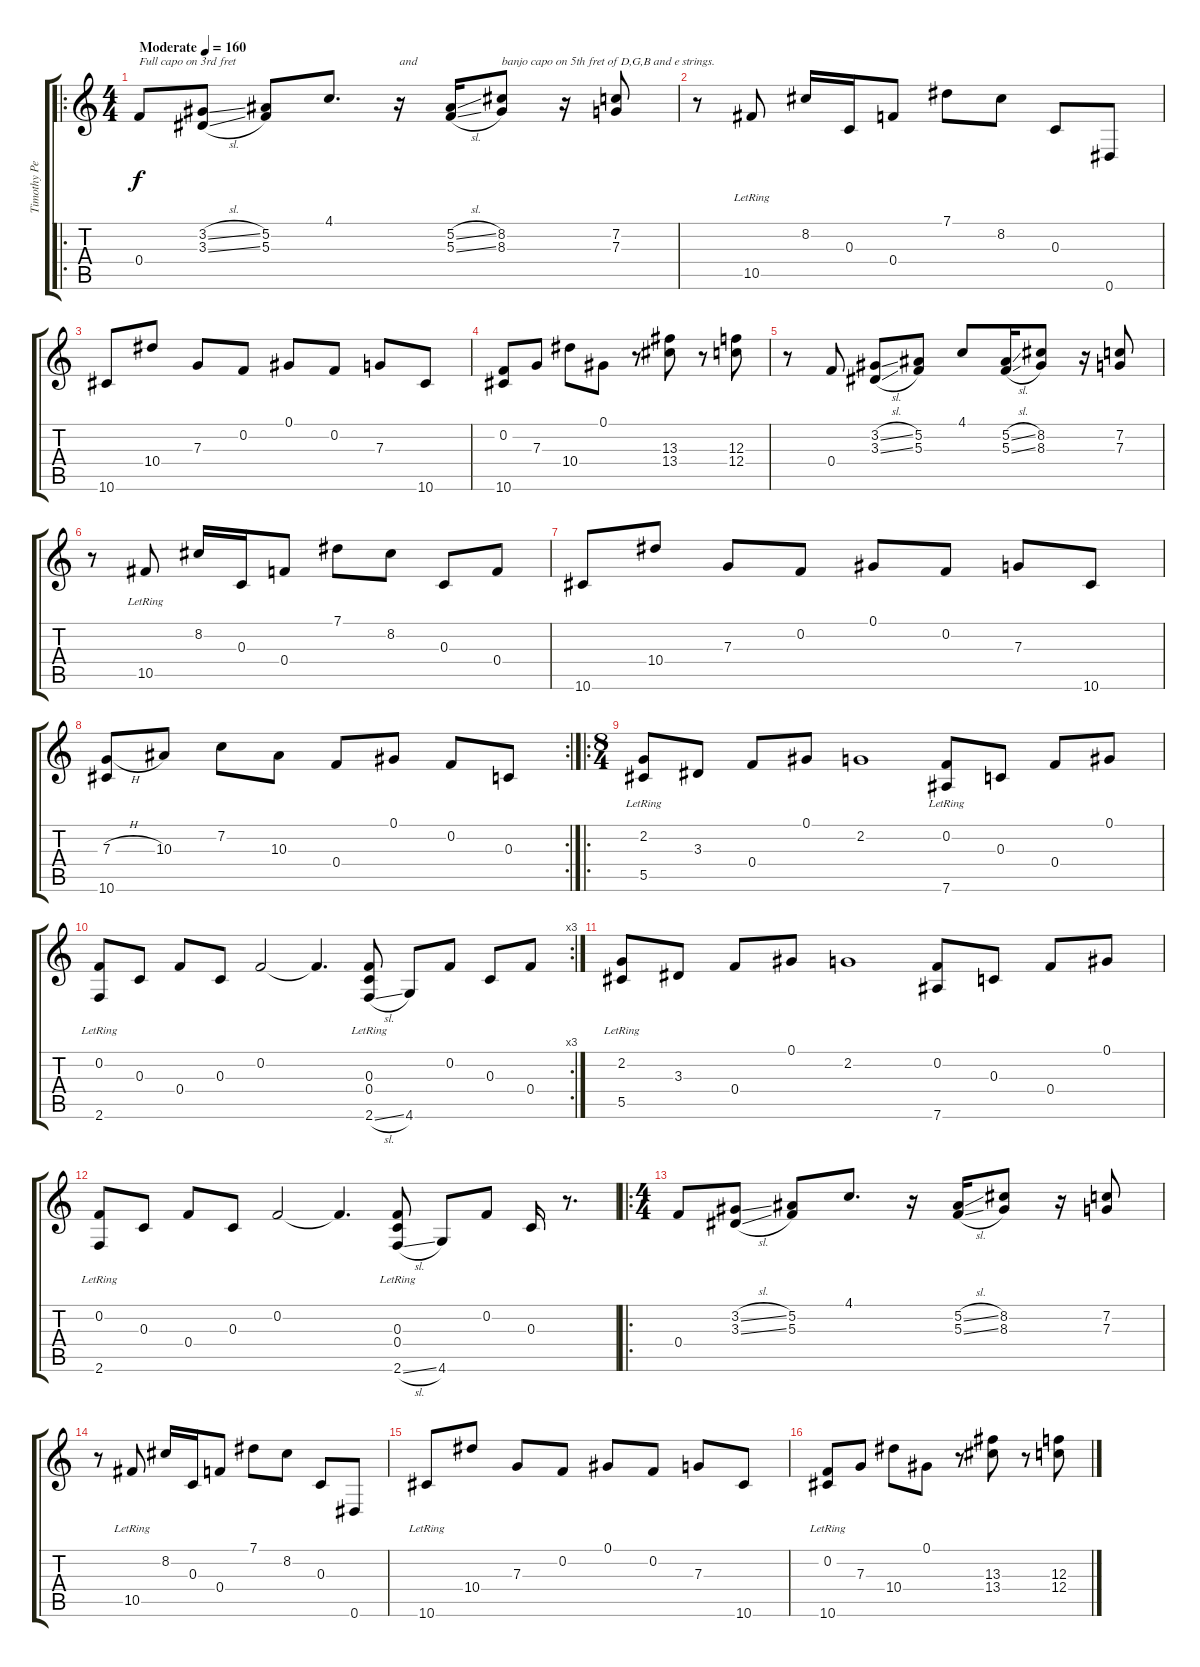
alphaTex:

\track ("Timothy Peter Collis" "Timothy Pe") {instrument electricguitarclean}
\staff {score tabs}
\tuning (Ab3 F3 C3 F3 Ab2 Eb2) {hide}
\ro
\ts (4 4)
\tempo (160 "Moderate")
\clef g2
\ks c
0.4.8{txt "Full capo on 3rd fret" dy f instrument electricguitarclean} (3.2{sl} 3.3{sl}).8 (5.2 5.3).8 4.1.8{d} r.16{txt "and"} (5.2{sl} 5.3{sl}).16 (8.2 8.3).8{txt "banjo capo on 5th fret of D,G,B and e strings."} r.16 (7.2 7.3).8 |
r.8 10.5{lr}.8 8.2.16 0.3.16 0.4.8 7.1.8 8.2.8 0.3.8 0.6.8 |
10.6.8 10.4.8 7.3.8 0.2.8 0.1.8 0.2.8 7.3.8 10.6.8 |
(0.2 10.6).8 7.3.8 10.4.8 0.1.8 r.8 (13.3 13.4).8 r.8 (12.3 12.4).8 |
r.8 0.4.8 (3.2{sl} 3.3{sl}).8 (5.2 5.3).8 4.1.8 (5.2{sl} 5.3{sl}).16 (8.2 8.3).8 r.16 (7.2 7.3).8 |
r.8 10.5{lr}.8 8.2.16 0.3.16 0.4.8 7.1.8 8.2.8 0.3.8 0.4.8 |
10.6.8 10.4.8 7.3.8 0.2.8 0.1.8 0.2.8 7.3.8 10.6.8 |
\rc 2
(7.3{h} 10.6).8 10.3.8 7.2.8 10.3.8 0.4.8 0.1.8 0.2.8 0.3.8 |
\ro
\ts (8 4)
(2.2{lr} 5.5{lr}).8 3.3.8 0.4.8 0.1.8 2.2.1 (0.2{lr} 7.6{lr}).8 0.3.8 0.4.8 0.1.8 |
\rc 3
(0.2{lr} 2.6{lr}).8 0.3.8 0.4.8 0.3.8 0.2.2 0.2{t}.4{d} (0.3{lr} 0.4{lr} 2.6{sl lr}).8 4.6.8 0.2.8 0.3.8 0.4.8 |
(2.2{lr} 5.5{lr}).8 3.3.8 0.4.8 0.1.8 2.2.1 (0.2 7.6).8 0.3.8 0.4.8 0.1.8 |
(0.2{lr} 2.6{lr}).8 0.3.8 0.4.8 0.3.8 0.2.2 0.2{t}.4{d} (0.3{lr} 0.4{lr} 2.6{sl lr}).8 4.6.8 0.2.8 0.3.16 r.8{d} |
\ro
\ts (4 4)
0.4.8 (3.2{sl} 3.3{sl}).8 (5.2 5.3).8 4.1.8{d} r.16 (5.2{sl} 5.3{sl}).16 (8.2 8.3).8 r.16 (7.2 7.3).8 |
r.8 10.5{lr}.8 8.2.16 0.3.16 0.4.8 7.1.8 8.2.8 0.3.8 0.6.8 |
10.6{lr}.8 10.4.8 7.3.8 0.2.8 0.1.8 0.2.8 7.3.8 10.6.8 |
(0.2{lr} 10.6{lr}).8 7.3.8 10.4.8 0.1.8 r.8 (13.3 13.4).8 r.8 (12.3 12.4).8
